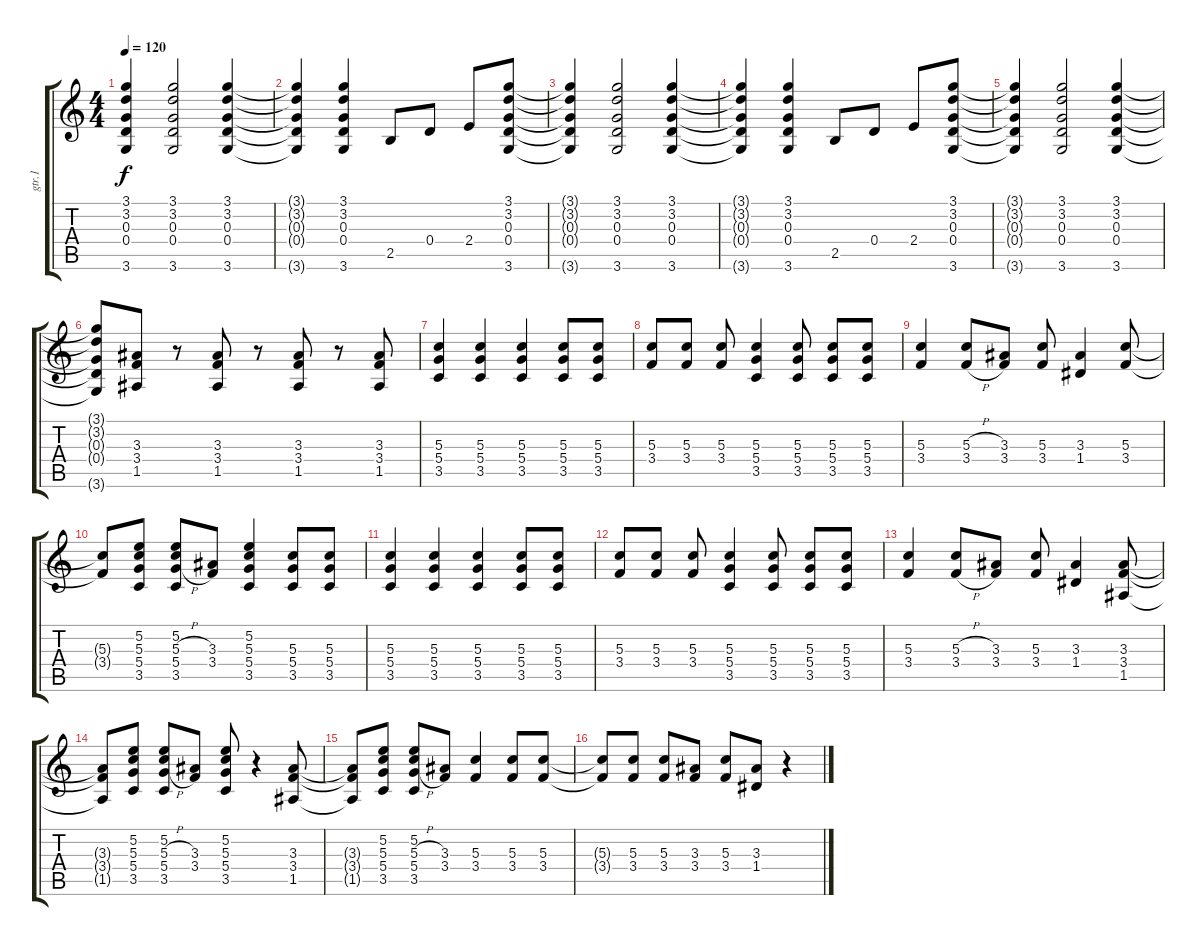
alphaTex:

\track ("gtr.1" "gtr.1") {instrument overdrivenguitar}
\staff {score tabs}
\tuning (E4 B3 G3 D3 A2 E2) {hide}
\ts (4 4)
\tempo 120
\clef g2
\ks c
(3.1{t} 3.2{t} 0.3{t} 0.4{t} 3.6{t}).4{dy f} (3.1 3.2 0.3 0.4 3.6).2 (3.1 3.2 0.3 0.4 3.6).4 |
(3.1{t} 3.2{t} 0.3{t} 0.4{t} 3.6{t}).4 (3.1 3.2 0.3 0.4 3.6).4 2.5.8 0.4.8 2.4.8 (3.1 3.2 0.3 0.4 3.6).8 |
(3.1{t} 3.2{t} 0.3{t} 0.4{t} 3.6{t}).4 (3.1 3.2 0.3 0.4 3.6).2 (3.1 3.2 0.3 0.4 3.6).4 |
(3.1{t} 3.2{t} 0.3{t} 0.4{t} 3.6{t}).4 (3.1 3.2 0.3 0.4 3.6).4 2.5.8 0.4.8 2.4.8 (3.1 3.2 0.3 0.4 3.6).8 |
(3.1{t} 3.2{t} 0.3{t} 0.4{t} 3.6{t}).4 (3.1 3.2 0.3 0.4 3.6).2 (3.1 3.2 0.3 0.4 3.6).4 |
(3.1{t} 3.2{t} 0.3{t} 0.4{t} 3.6{t}).8 (3.3 3.4 1.5).8 r.8 (3.3 3.4 1.5).8 r.8 (3.3 3.4 1.5).8 r.8 (3.3 3.4 1.5).8 |
(5.3 5.4 3.5).4 (5.3 5.4 3.5).4 (5.3 5.4 3.5).4 (5.3 5.4 3.5).8 (5.3 5.4 3.5).8 |
(5.3 3.4).8 (5.3 3.4).8 (5.3 3.4).8 (5.3 5.4 3.5).4 (5.3 5.4 3.5).8 (5.3 5.4 3.5).8 (5.3 5.4 3.5).8 |
(5.3 3.4).4 (5.3{h} 3.4{h}).8 (3.3 3.4).8 (5.3 3.4).8 (3.3 1.4).4 (5.3 3.4).8 |
(5.3{t} 3.4{t}).8 (5.2 5.3 5.4 3.5).8 (5.2 5.3{h} 5.4{h} 3.5).8 (3.3 3.4).8 (5.2 5.3 5.4 3.5).4 (5.3 5.4 3.5).8 (5.3 5.4 3.5).8 |
(5.3 5.4 3.5).4 (5.3 5.4 3.5).4 (5.3 5.4 3.5).4 (5.3 5.4 3.5).8 (5.3 5.4 3.5).8 |
(5.3 3.4).8 (5.3 3.4).8 (5.3 3.4).8 (5.3 5.4 3.5).4 (5.3 5.4 3.5).8 (5.3 5.4 3.5).8 (5.3 5.4 3.5).8 |
(5.3 3.4).4 (5.3{h} 3.4{h}).8 (3.3 3.4).8 (5.3 3.4).8 (3.3 1.4).4 (3.3 3.4 1.5).8 |
(3.3{t} 3.4{t} 1.5{t}).8 (5.2 5.3 5.4 3.5).8 (5.2 5.3{h} 5.4{h} 3.5).8 (3.3 3.4).8 (5.2 5.3 5.4 3.5).8 r.4 (3.3 3.4 1.5).8 |
(3.3{t} 3.4{t} 1.5{t}).8 (5.2 5.3 5.4 3.5).8 (5.2 5.3{h} 5.4{h} 3.5).8 (3.3 3.4).8 (5.3 3.4).4 (5.3 3.4).8 (5.3 3.4).8 |
(5.3{t} 3.4{t}).8 (5.3 3.4).8 (5.3 3.4).8 (3.3 3.4).8 (5.3 3.4).8 (3.3 1.4).8 r.4
